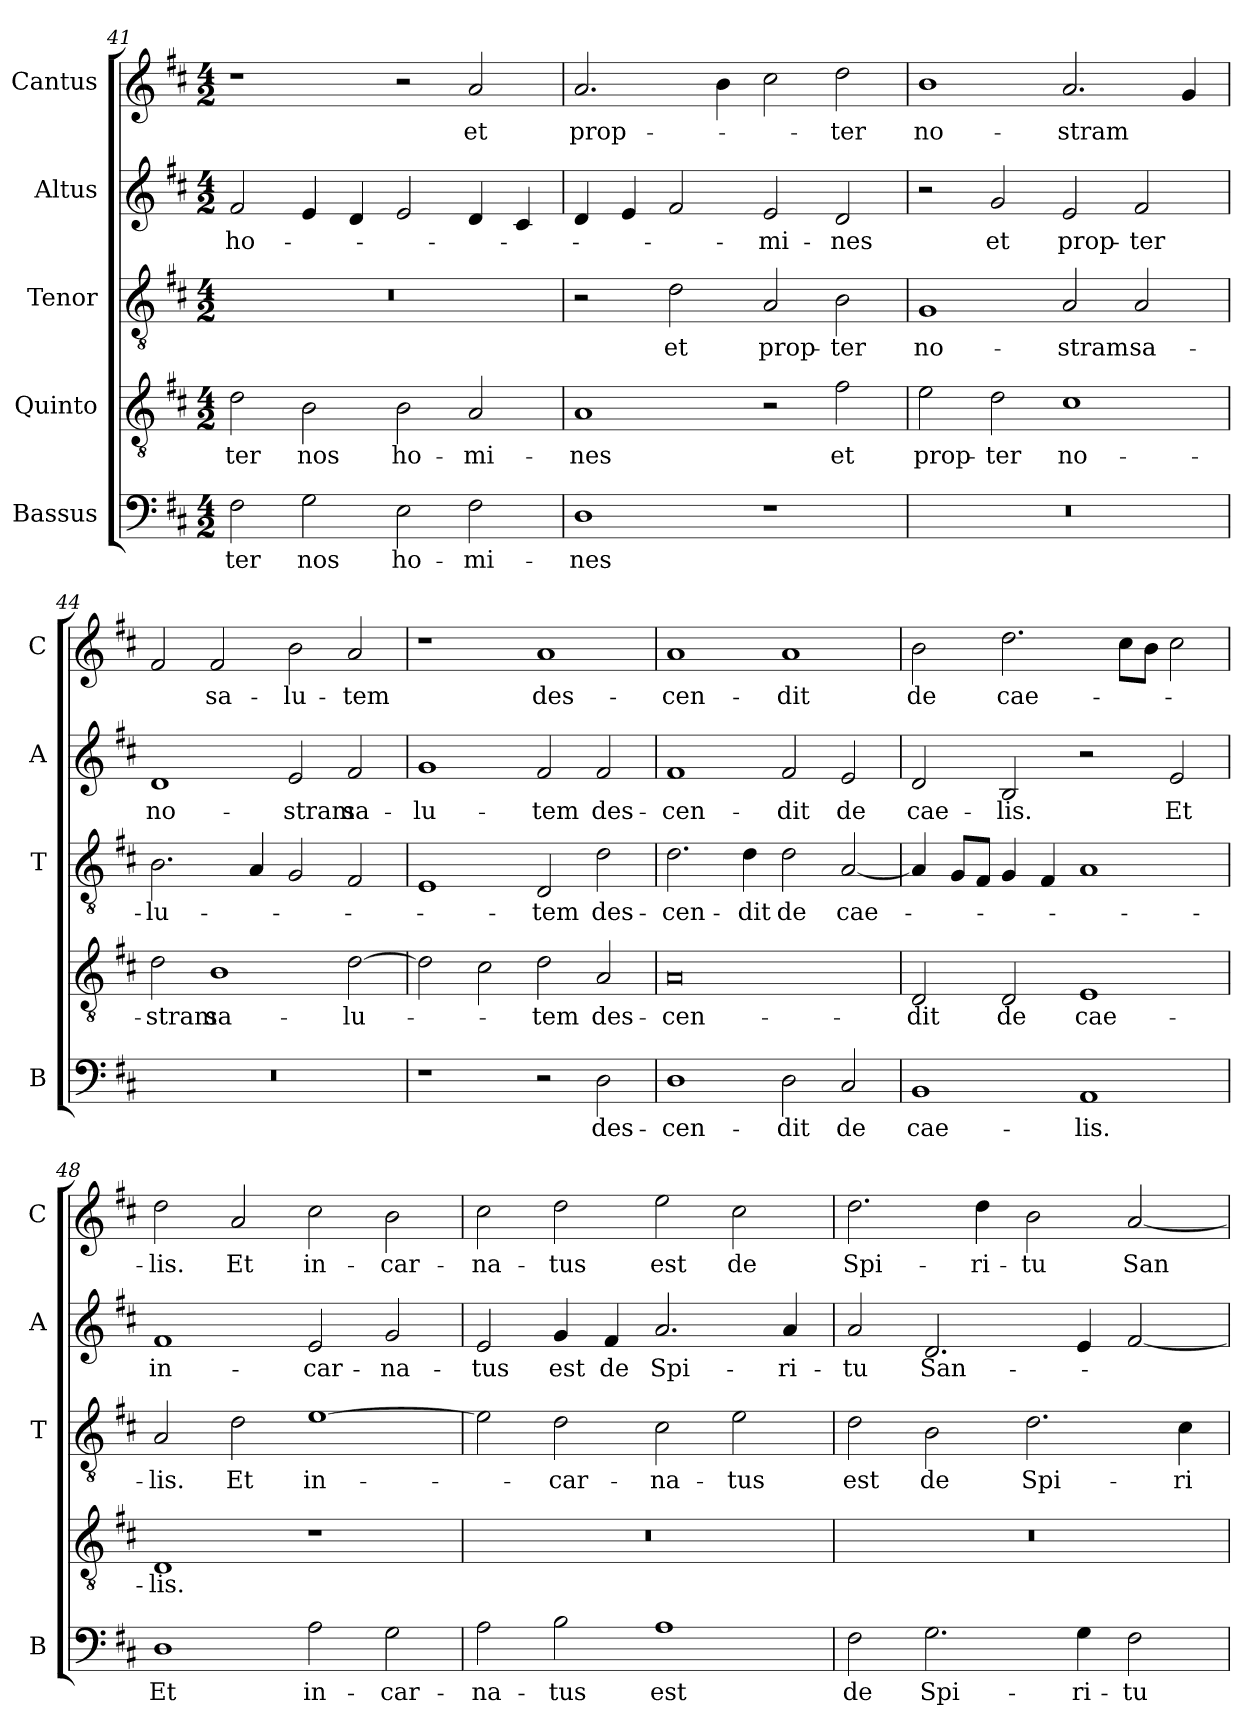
**kern	**text	**kern	**text	**kern	**text	**kern	**text	**kern	**text
*part5	*part5	*part4	*part4	*part3	*part3	*part2	*part2	*part1	*part1
*staff5	*staff5	*staff4	*staff4	*staff3	*staff3	*staff2	*staff2	*staff1	*staff1
*I"Bassus	*	*I"Quinto	*	*I"Tenor	*	*I"Altus	*	*I"Cantus	*
*I'B	*	*	*	*I'T	*	*I'A	*	*I'C	*
!!LO:LB:g=z
*clefF4	*	*clefGv2	*	*clefGv2	*	*clefG2	*	*clefG2	*
*k[f#c#]	*	*k[f#c#]	*	*k[f#c#]	*	*k[f#c#]	*	*k[f#c#]	*
*D:	*	*D:	*	*D:	*	*D:	*	*D:	*
*M4/2	*	*M4/2	*	*M4/2	*	*M4/2	*	*M4/2	*
=41	=41	=41	=41	=41	=41	=41	=41	=41	=41
!	!LO:LY:b	!	!LO:LY:b	!	!	!	!LO:LY:b	!	!
2F#\	-ter	2d\	-ter	0r	.	2f#/	ho-	1r	.
!	!LO:LY:b	!	!LO:LY:b	!	!	!	!	!	!
2G\	nos	2B\	nos	.	.	4e/	.	.	.
.	.	.	.	.	.	4d/	.	.	.
!	!LO:LY:b	!	!LO:LY:b	!	!	!	!	!	!
2E\	ho-	2B\	ho-	.	.	2e/	.	2r	.
!	!LO:LY:b	!	!LO:LY:b	!	!	!	!	!	!LO:LY:b
2F#\	-mi-	2A/	-mi-	.	.	4d/	.	2a/	et
.	.	.	.	.	.	4c#/	.	.	.
=42	=42	=42	=42	=42	=42	=42	=42	=42	=42
!	!LO:LY:b	!	!LO:LY:b	!	!	!	!	!	!LO:LY:b
1D	-nes	1A	-nes	2r	.	4d/	.	2.a/	prop-
.	.	.	.	.	.	4e/	.	.	.
!	!	!	!	!	!LO:LY:b	!	!	!	!
.	.	.	.	2d\	et	2f#/	.	.	.
.	.	.	.	.	.	.	.	4b\	.
!	!	!	!	!	!LO:LY:b	!	!LO:LY:b	!	!
1r	.	2r	.	2A/	prop-	2e/	-mi-	2cc#\	.
!	!	!	!LO:LY:b	!	!LO:LY:b	!	!LO:LY:b	!	!LO:LY:b
.	.	2f#\	et	2B\	-ter	2d/	-nes	2dd\	-ter
=43	=43	=43	=43	=43	=43	=43	=43	=43	=43
!	!	!	!LO:LY:b	!	!LO:LY:b	!	!	!	!LO:LY:b
0r	.	2e\	prop-	1G	no-	2r	.	1b	no-
!	!	!	!LO:LY:b	!	!	!	!LO:LY:b	!	!
.	.	2d\	-ter	.	.	2g/	et	.	.
!	!	!	!LO:LY:b	!	!LO:LY:b	!	!LO:LY:b	!	!LO:LY:b
.	.	1c#	no-	2A/	-stram	2e/	prop-	2.a/	-stram
!	!	!	!	!	!LO:LY:b	!	!LO:LY:b	!	!
.	.	.	.	2A/	sa-	2f#/	-ter	.	.
.	.	.	.	.	.	.	.	4g/	.
=44	=44	=44	=44	=44	=44	=44	=44	=44	=44
!	!	!	!LO:LY:b	!	!LO:LY:b	!	!LO:LY:b	!	!
0r	.	2d\	-stram	2.B\	-lu-	1d	no-	2f#/	.
!	!	!	!LO:LY:b	!	!	!	!	!	!LO:LY:b
.	.	1B	sa-	.	.	.	.	2f#/	sa-
.	.	.	.	4A/	.	.	.	.	.
!	!	!	!	!	!	!	!LO:LY:b	!	!LO:LY:b
.	.	.	.	2G/	.	2e/	-stram	2b\	-lu-
!	!	!	!LO:LY:b	!	!	!	!LO:LY:b	!	!LO:LY:b
.	.	[2d\	-lu-	2F#/	.	2f#/	sa-	2a/	-tem
!!LO:LB:g=z
=45	=45	=45	=45	=45	=45	=45	=45	=45	=45
!	!	!	!	!	!	!	!LO:LY:b	!	!
1r	.	2d\]	.	1E	.	1g	-lu-	1r	.
.	.	2c#\	.	.	.	.	.	.	.
!	!	!	!LO:LY:b	!	!LO:LY:b	!	!LO:LY:b	!	!LO:LY:b
2r	.	2d\	-tem	2D/	-tem	2f#/	-tem	1a	des-
!	!LO:LY:b	!	!LO:LY:b	!	!LO:LY:b	!	!LO:LY:b	!	!
2D\	des-	2A/	des-	2d\	des-	2f#/	des-	.	.
=46	=46	=46	=46	=46	=46	=46	=46	=46	=46
!	!LO:LY:b	!	!LO:LY:b	!	!LO:LY:b	!	!LO:LY:b	!	!LO:LY:b
1D	-cen-	0A	-cen-	2.d\	-cen-	1f#	-cen-	1a	-cen-
!	!	!	!	!	!LO:LY:b	!	!	!	!
.	.	.	.	4d\	-dit	.	.	.	.
!	!LO:LY:b	!	!	!	!LO:LY:b	!	!LO:LY:b	!	!LO:LY:b
2D\	-dit	.	.	2d\	de	2f#/	-dit	1a	-dit
!	!LO:LY:b	!	!	!	!LO:LY:b	!	!LO:LY:b	!	!
2C#/	de	.	.	[2A/	cae-	2e/	de	.	.
=47	=47	=47	=47	=47	=47	=47	=47	=47	=47
!	!LO:LY:b	!	!LO:LY:b	!	!	!	!LO:LY:b	!	!LO:LY:b
1BB	cae-	2D/	-dit	4A/]	.	2d/	cae-	2b\	de
.	.	.	.	8G/L	.	.	.	.	.
.	.	.	.	8F#/J	.	.	.	.	.
!	!	!	!LO:LY:b	!	!	!	!LO:LY:b	!	!LO:LY:b
.	.	2D/	de	4G/	.	2B/	-lis.	2.dd\	cae-
.	.	.	.	4F#/	.	.	.	.	.
!	!LO:LY:b	!	!LO:LY:b	!	!	!	!	!	!
1AA	-lis.	1E	cae-	1A	.	2r	.	.	.
.	.	.	.	.	.	.	.	8cc#\L	.
.	.	.	.	.	.	.	.	8b\J	.
!	!	!	!	!	!	!	!LO:LY:b	!	!
.	.	.	.	.	.	2e/	Et	2cc#\	.
=48	=48	=48	=48	=48	=48	=48	=48	=48	=48
!	!LO:LY:b	!	!LO:LY:b	!	!LO:LY:b	!	!LO:LY:b	!	!LO:LY:b
1D	Et	1D	-lis.	2A/	-lis.	1f#	in-	2dd\	-lis.
!	!	!	!	!	!LO:LY:b	!	!	!	!LO:LY:b
.	.	.	.	2d\	Et	.	.	2a/	Et
!	!LO:LY:b	!	!	!	!LO:LY:b	!	!LO:LY:b	!	!LO:LY:b
2A\	in-	1r	.	[1e	in-	2e/	-car-	2cc#\	in-
!	!LO:LY:b	!	!	!	!	!	!LO:LY:b	!	!LO:LY:b
2G\	-car-	.	.	.	.	2g/	-na-	2b\	-car-
!!LO:PB:g=z
=49	=49	=49	=49	=49	=49	=49	=49	=49	=49
!	!LO:LY:b	!	!	!	!	!	!LO:LY:b	!	!LO:LY:b
2A\	-na-	0r	.	2e\]	.	2e/	-tus	2cc#\	-na-
!	!LO:LY:b	!	!	!	!LO:LY:b	!	!LO:LY:b	!	!LO:LY:b
2B\	-tus	.	.	2d\	-car-	4g/	est	2dd\	-tus
!	!	!	!	!	!	!	!LO:LY:b	!	!
.	.	.	.	.	.	4f#/	de	.	.
!	!LO:LY:b	!	!	!	!LO:LY:b	!	!LO:LY:b	!	!LO:LY:b
1A	est	.	.	2c#\	-na-	2.a/	Spi-	2ee\	est
!	!	!	!	!	!LO:LY:b	!	!	!	!LO:LY:b
.	.	.	.	2e\	-tus	.	.	2cc#\	de
!	!	!	!	!	!	!	!LO:LY:b	!	!
.	.	.	.	.	.	4a/	-ri-	.	.
=50	=50	=50	=50	=50	=50	=50	=50	=50	=50
!	!LO:LY:b	!	!	!	!LO:LY:b	!	!LO:LY:b	!	!LO:LY:b
2F#\	de	0r	.	2d\	est	2a/	-tu	2.dd\	Spi-
!	!LO:LY:b	!	!	!	!LO:LY:b	!	!LO:LY:b	!	!
2.G\	Spi-	.	.	2B\	de	2.d/	San-	.	.
!	!	!	!	!	!	!	!	!	!LO:LY:b
.	.	.	.	.	.	.	.	4dd\	-ri-
!	!	!	!	!	!LO:LY:b	!	!	!	!LO:LY:b
.	.	.	.	2.d\	Spi-	.	.	2b\	-tu
!	!LO:LY:b	!	!	!	!	!	!	!	!
4G\	-ri-	.	.	.	.	4e/	.	.	.
!	!LO:LY:b	!	!	!	!	!	!	!	!LO:LY:b
2F#\	-tu	.	.	.	.	[2f#/	.	[2a/	San-
!	!	!	!	!	!LO:LY:b	!	!	!	!
.	.	.	.	4c#\	-ri-	.	.	.	.
=	=	=	=	=	=	=	=	=	=
*-	*-	*-	*-	*-	*-	*-	*-	*-	*-
